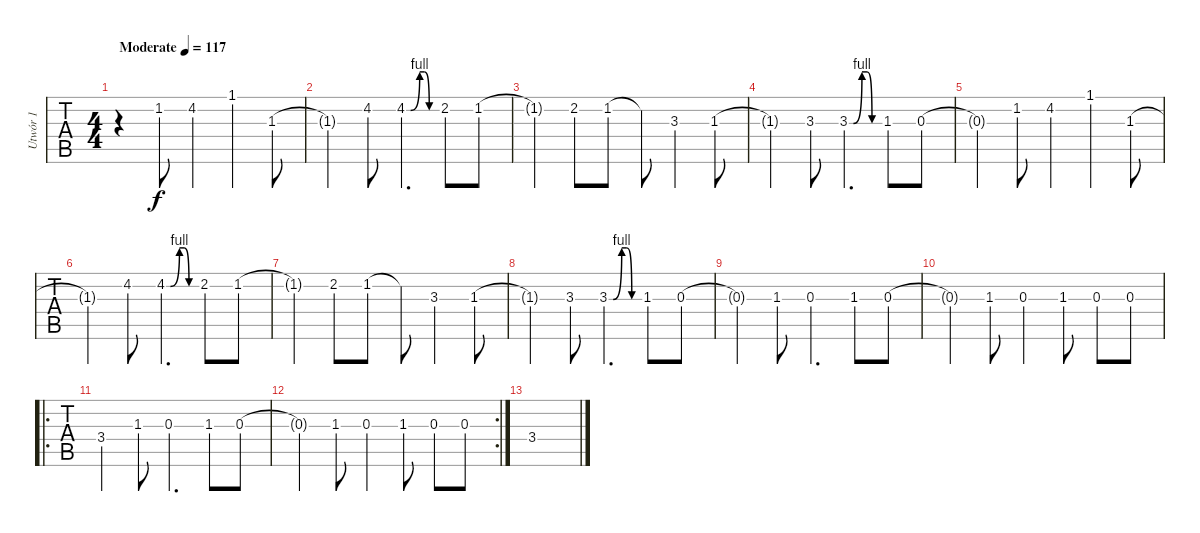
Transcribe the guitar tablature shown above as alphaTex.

\track ("Utwór 1" "Utwór 1") {instrument acousticguitarsteel}
\staff {tabs}
\tuning (E4 B3 G3 D3 A2 E2) {hide}
\ts (4 4)
\tempo (117 "Moderate")
\clef g2
\ks fminor
r.4{dy f instrument acousticguitarsteel} 1.2.8 4.2.4 1.1.4 1.3.8 |
1.3{t}.4 4.2.8 4.2{be (custom 0 0 8 0 26 4 35 4 45 0 60 0)}.4{d} 2.2.8 1.2.8 |
1.2{t}.4 2.2.8 1.2.8 1.2{t}.8 3.3.4 1.3.8 |
1.3{t}.4 3.3.8 3.3{be (custom 0 0 8 0 25 4 35 4 45 0 60 0)}.4{d} 1.3.8 0.3.8 |
0.3{t}.4 1.2.8 4.2.4 1.1.4 1.3.8 |
1.3{t}.4 4.2.8 4.2{be (custom 0 0 8 0 26 4 35 4 45 0 60 0)}.4{d} 2.2.8 1.2.8 |
1.2{t}.4 2.2.8 1.2.8 1.2{t}.8 3.3.4 1.3.8 |
1.3{t}.4 3.3.8 3.3{be (custom 0 0 8 0 25 4 35 4 45 0 60 0)}.4{d} 1.3.8 0.3.8 |
0.3{t}.4 1.3.8 0.3.4{d} 1.3.8 0.3.8 |
0.3{t}.4 1.3.8 0.3.4 1.3.8 0.3.8 0.3.8 |
\ro
3.4.4 1.3.8 0.3.4{d} 1.3.8 0.3.8 |
\rc 2
0.3{t}.4 1.3.8 0.3.4 1.3.8 0.3.8 0.3.8 |
3.4.1
